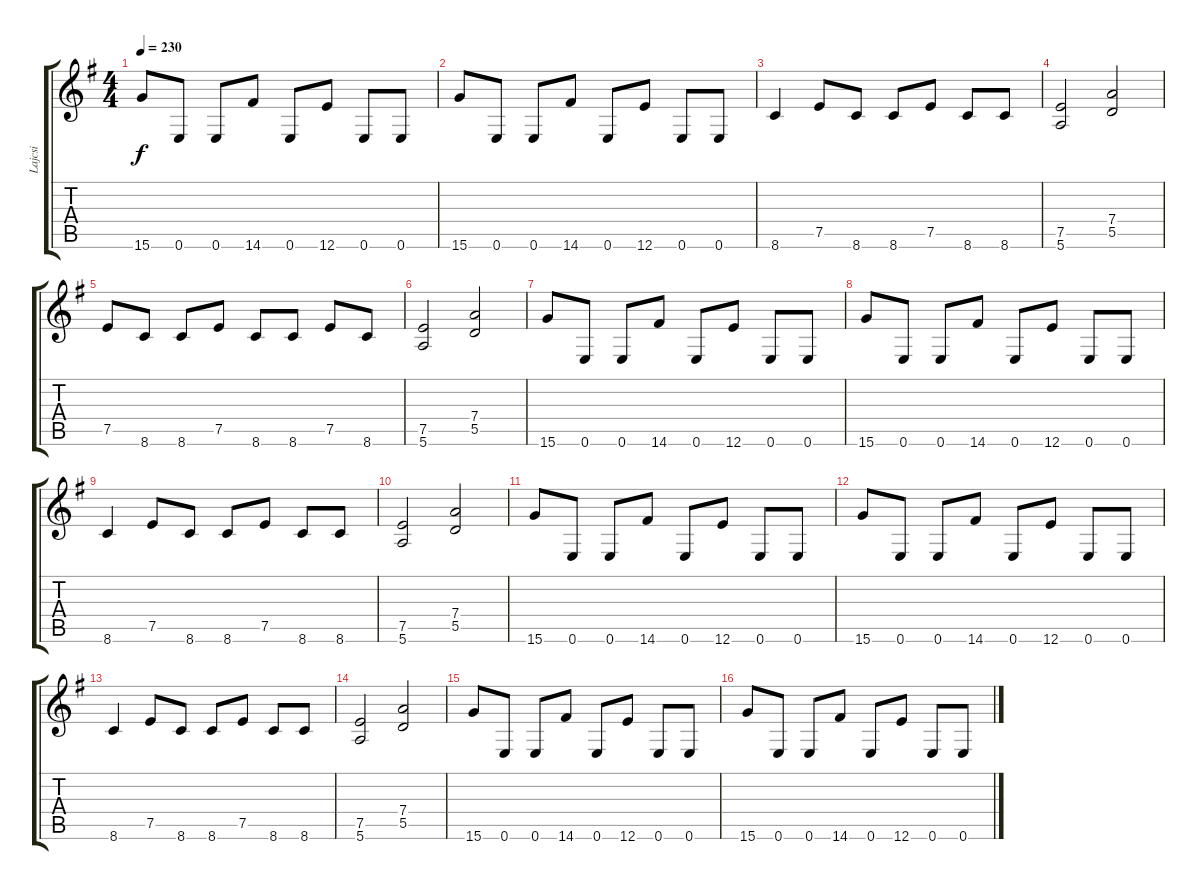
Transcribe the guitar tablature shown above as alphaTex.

\track ("Lajcsi" "Lajcsi") {instrument distortionguitar}
\staff {score tabs}
\tuning (E4 B3 G3 D3 A2 E2) {hide}
\ts (4 4)
\tempo 230
\clef g2
\ks eminor
15.6.8{dy f} 0.6.8 0.6.8 14.6.8 0.6.8 12.6.8 0.6.8 0.6.8 |
15.6.8 0.6.8 0.6.8 14.6.8 0.6.8 12.6.8 0.6.8 0.6.8 |
8.6.4 7.5.8 8.6.8 8.6.8 7.5.8 8.6.8 8.6.8 |
(7.5 5.6).2 (7.4 5.5).2 |
7.5.8 8.6.8 8.6.8 7.5.8 8.6.8 8.6.8 7.5.8 8.6.8 |
(7.5 5.6).2 (7.4 5.5).2 |
15.6.8 0.6.8 0.6.8 14.6.8 0.6.8 12.6.8 0.6.8 0.6.8 |
15.6.8 0.6.8 0.6.8 14.6.8 0.6.8 12.6.8 0.6.8 0.6.8 |
8.6.4 7.5.8 8.6.8 8.6.8 7.5.8 8.6.8 8.6.8 |
(7.5 5.6).2 (7.4 5.5).2 |
15.6.8 0.6.8 0.6.8 14.6.8 0.6.8 12.6.8 0.6.8 0.6.8 |
15.6.8 0.6.8 0.6.8 14.6.8 0.6.8 12.6.8 0.6.8 0.6.8 |
8.6.4 7.5.8 8.6.8 8.6.8 7.5.8 8.6.8 8.6.8 |
(7.5 5.6).2 (7.4 5.5).2 |
15.6.8 0.6.8 0.6.8 14.6.8 0.6.8 12.6.8 0.6.8 0.6.8 |
15.6.8 0.6.8 0.6.8 14.6.8 0.6.8 12.6.8 0.6.8 0.6.8
